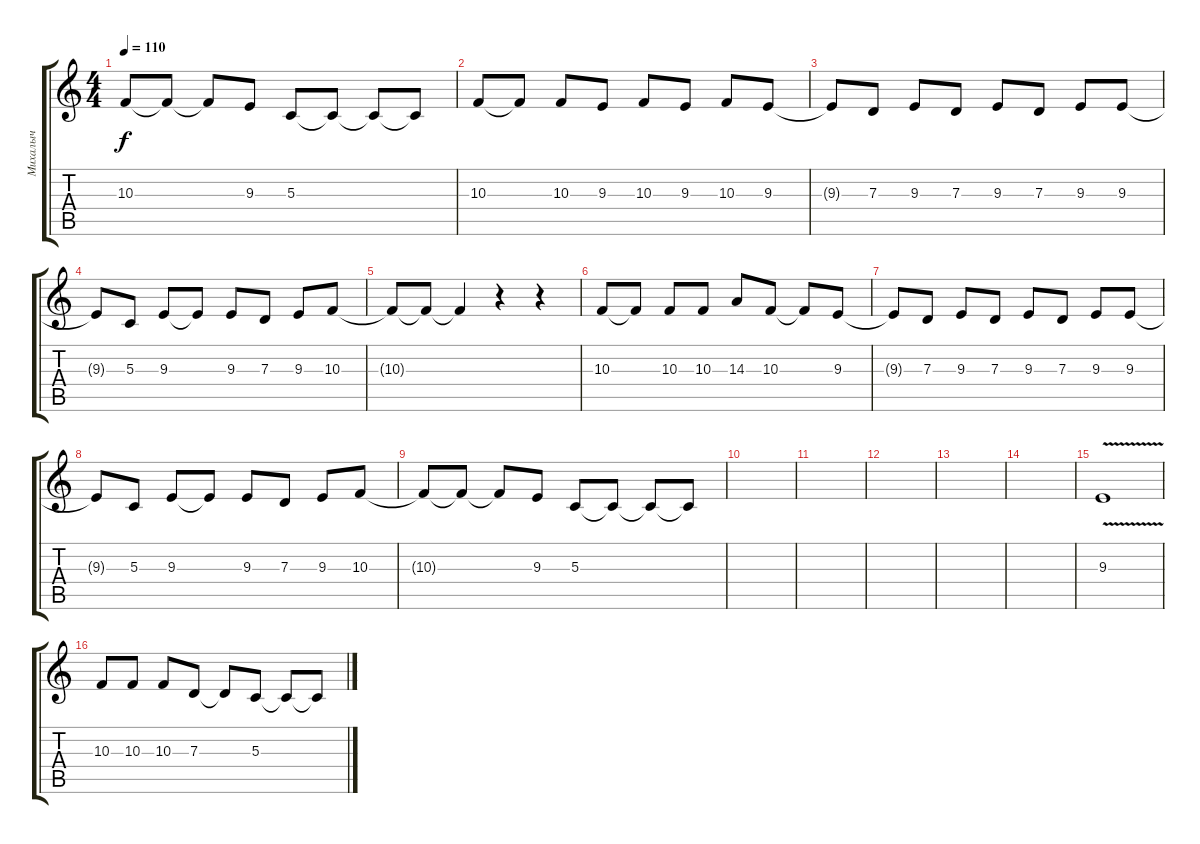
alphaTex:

\track ("Михалыч" "Михалыч") {instrument flute}
\staff {score tabs}
\tuning (E4 B3 G3 D3 A2 E2) {hide}
\ts (4 4)
\tempo 110
\clef g2
\ks c
10.3{t}.8{dy f} 10.3{t}.8 10.3{t}.8 9.3.8 5.3.8 5.3{t}.8 5.3{t}.8 5.3{t}.8 |
10.3.8 10.3{t}.8 10.3.8 9.3.8 10.3.8 9.3.8 10.3.8 9.3.8 |
9.3{t}.8 7.3.8 9.3.8 7.3.8 9.3.8 7.3.8 9.3.8 9.3.8 |
9.3{t}.8 5.3.8 9.3.8 9.3{t}.8 9.3.8 7.3.8 9.3.8 10.3.8 |
10.3{t}.8 10.3{t}.8 10.3{t}.4 r.4 r.4 |
10.3.8 10.3{t}.8 10.3.8 10.3.8 14.3.8 10.3.8 10.3{t}.8 9.3.8 |
9.3{t}.8 7.3.8 9.3.8 7.3.8 9.3.8 7.3.8 9.3.8 9.3.8 |
9.3{t}.8 5.3.8 9.3.8 9.3{t}.8 9.3.8 7.3.8 9.3.8 10.3.8 |
10.3{t}.8 10.3{t}.8 10.3{t}.8 9.3.8 5.3.8 5.3{t}.8 5.3{t}.8 5.3{t}.8 |
|
|
|
|
|
9.3{v}.1{volume 10} |
10.3.8 10.3.8 10.3.8 7.3.8 7.3{t}.8 5.3.8 5.3{t}.8 5.3{t}.8
